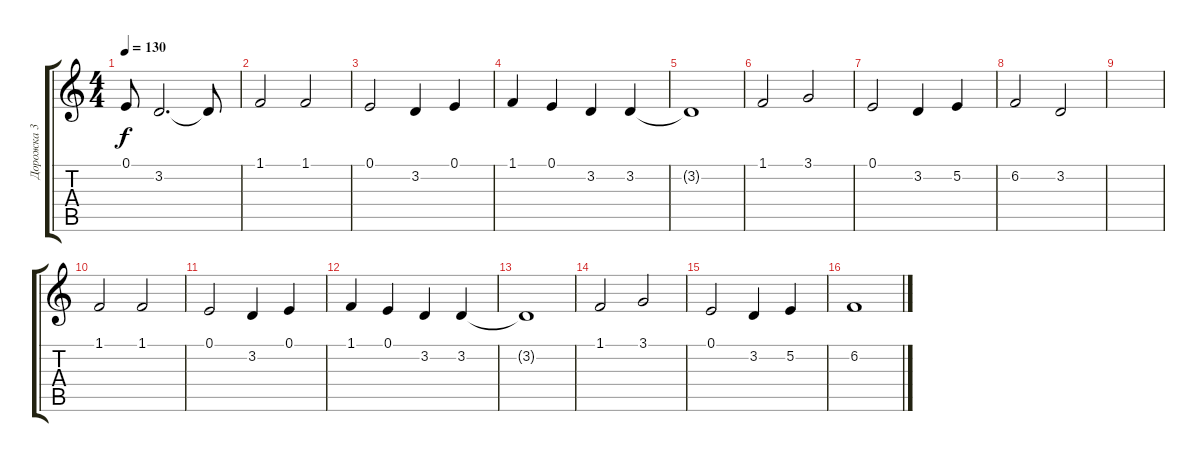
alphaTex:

\track ("Дорожка 3" "Дорожка 3") {instrument pad4choir}
\staff {score tabs}
\tuning (E4 B3 G3 D3 A2 E2) {hide}
\ts (4 4)
\tempo 130
\clef g2
\ks c
0.1{t}.8{dy f} 3.2.2{d} 3.2{t}.8 |
1.1.2 1.1.2 |
0.1.2 3.2.4 0.1.4 |
1.1.4 0.1.4 3.2.4 3.2.4 |
3.2{t}.1 |
1.1.2 3.1.2 |
0.1.2 3.2.4 5.2.4 |
6.2.2 3.2.2 |
|
1.1.2 1.1.2 |
0.1.2 3.2.4 0.1.4 |
1.1.4 0.1.4 3.2.4 3.2.4 |
3.2{t}.1 |
1.1.2 3.1.2 |
0.1.2 3.2.4 5.2.4 |
6.2.1
